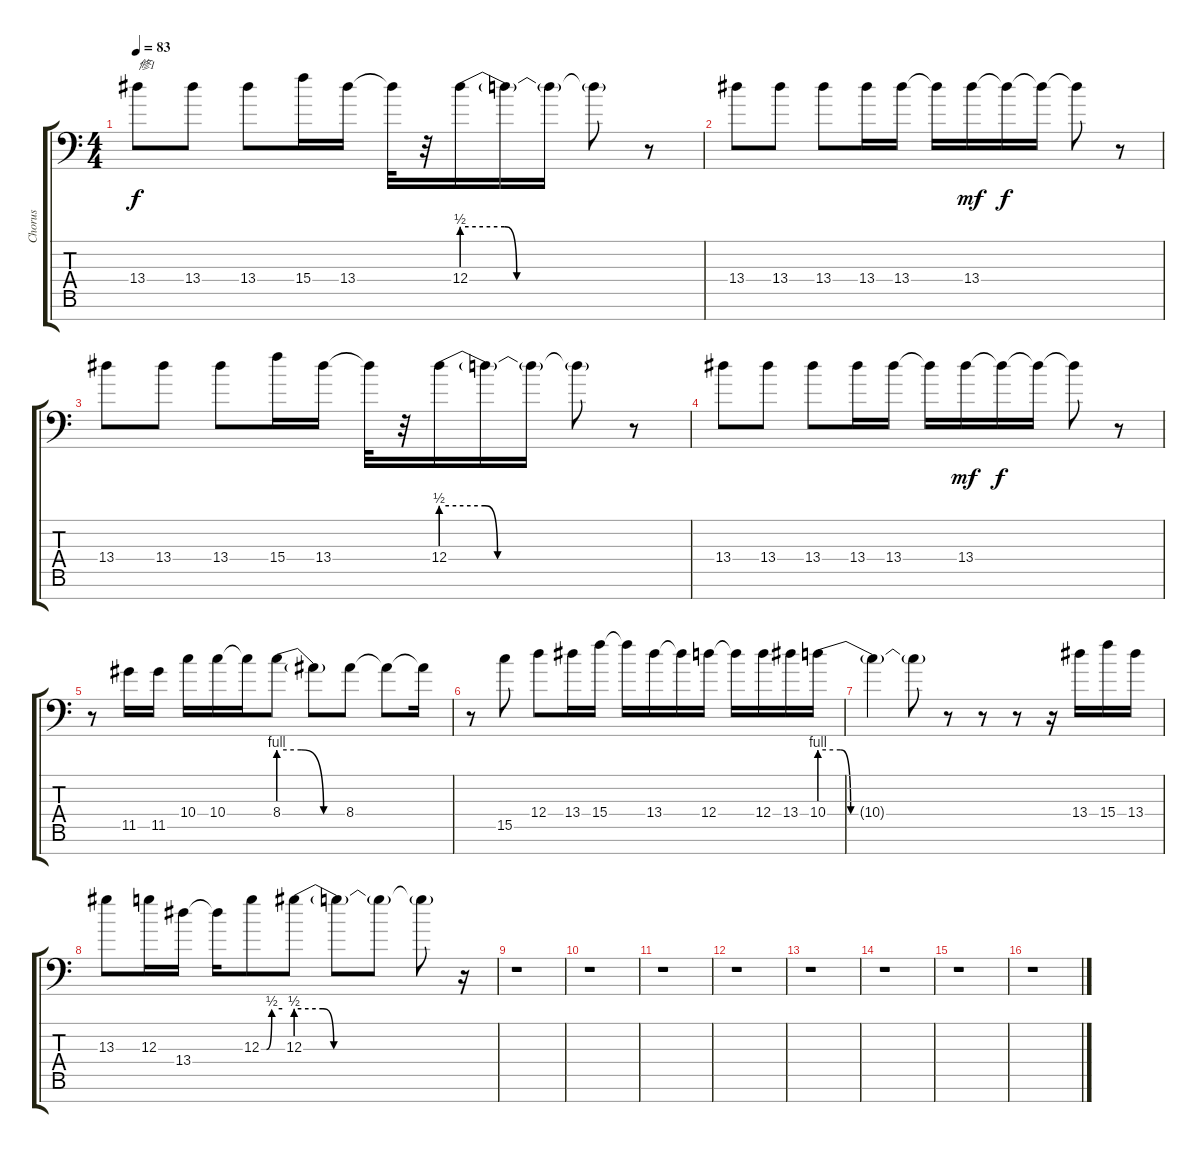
\track ("Chorus" "Chorus") {instrument contrabass}
\staff {score tabs}
\tuning (E4 B3 G3 D3 A2 E2 C-1) {hide}
\ts (4 4)
\tempo 83
\clef f4
\ks c
13.4.8{txt "修1" dy f volume 12 instrument contrabass} 13.4.8 13.4.8 15.4.16 13.4.16 13.4{t}.32 r.32 12.4{be (custom 0 2 14 2 18 0 40 0 60 0)}.16 12.4{t}.16 12.4{t}.16 12.4{t}.8 r.8 |
13.4.8 13.4.8 13.4.8 13.4.16 13.4.16 13.4{t}.16 13.4.16{dy mf} 13.4{t}.16{dy f} 13.4{t}.16 13.4{t}.8 r.8 |
13.4.8{volume 12 instrument contrabass} 13.4.8 13.4.8 15.4.16 13.4.16 13.4{t}.32 r.32 12.4{be (custom 0 2 14 2 18 0 40 0 60 0)}.16 12.4{t}.16 12.4{t}.16 12.4{t}.8 r.8 |
13.4.8 13.4.8 13.4.8 13.4.16 13.4.16 13.4{t}.16 13.4.16{dy mf} 13.4{t}.16{dy f} 13.4{t}.16 13.4{t}.8 r.8 |
r.8 11.5.16 11.5.16 10.4.16 10.4.16 10.4{t}.16 8.4{be (custom 0 4 20 4 40 0 60 0)}.8 8.4{t}.8 8.4.8 8.4{t}.8 8.4{t}.16 |
r.8 15.5.8 12.4.8 13.4.16 15.4.16 15.4{t}.16 13.4.16 13.4{t}.16 12.4.16 12.4{t}.16 12.4.16 13.4.16 10.4{be (custom 0 4 10 4 15 0 40 0 60 0)}.16 |
10.4{t}.4 10.4{t}.8 r.8 r.8 r.8 r.16 13.4.16 15.4.16 13.4.16 |
13.3.8 12.3.16 13.4.16 13.4{t}.16 12.3{be (custom 0 0 15 0 30 2 60 2)}.8 12.3{be (custom 0 2 10 2 14 0 40 0 60 0)}.8 12.3{t}.8 12.3{t}.8 12.3{t}.8 r.16 |
r.1 |
r.1 |
r.1 |
r.1 |
r.1 |
r.1 |
r.1 |
r.1
